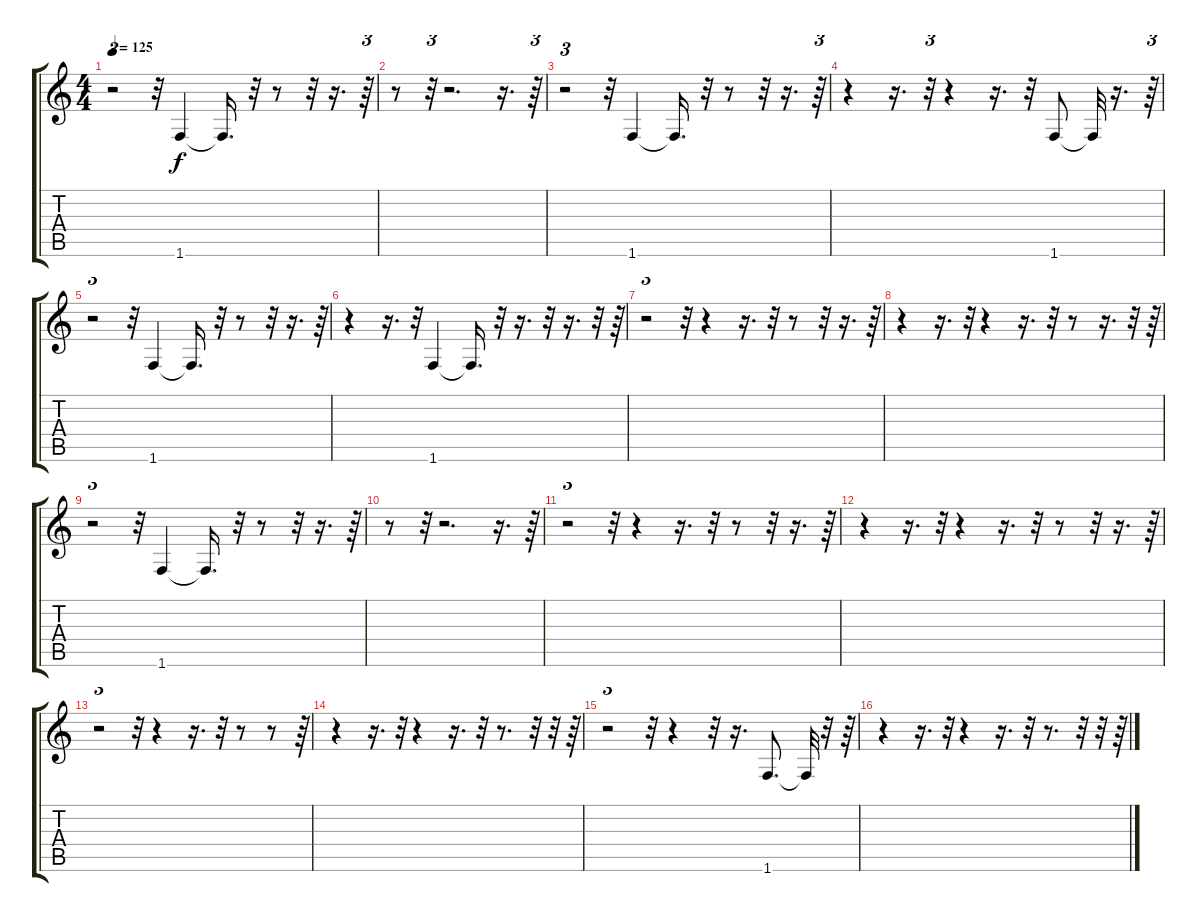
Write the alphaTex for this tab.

\track "" {instrument electricbassfinger}
\staff {score tabs}
\tuning (E4 B3 G3 D3 A2 E2) {hide}
\ts (4 4)
\tempo 125
\clef g2
\ks c
r.2{tu (3 2) dy f} r.32 1.6.4 1.6{t}.16{d} r.32 r.8 r.32 r.16{d} r.64{tu (3 2)} |
r.8 r.32{tu (3 2)} r.2{d} r.16{d} r.64{tu (3 2)} |
r.2{tu (3 2)} r.32 1.6.4 1.6{t}.16{d} r.32 r.8 r.32 r.16{d} r.64{tu (3 2)} |
r.4 r.16{d} r.32{tu (3 2)} r.4 r.16{d} r.32 1.6.8 1.6{t}.32 r.16{d} r.64{tu (3 2)} |
r.2{tu (3 2)} r.32 1.6.4 1.6{t}.16{d} r.32 r.8 r.32 r.16{d} r.64{tu (3 2)} |
r.4 r.16{d} r.32{tu (3 2)} 1.6.4 1.6{t}.16{d} r.32 r.16{d} r.32 r.16{d} r.32 r.64{tu (3 2)} |
r.2{tu (3 2)} r.32 r.4 r.16{d} r.32 r.8 r.32 r.16{d} r.64{tu (3 2)} |
r.4 r.16{d} r.32{tu (3 2)} r.4 r.16{d} r.32 r.8 r.16{d} r.32 r.64{tu (3 2)} |
r.2{tu (3 2)} r.32 1.6.4 1.6{t}.16{d} r.32 r.8 r.32 r.16{d} r.64{tu (3 2)} |
r.8 r.32{tu (3 2)} r.2{d} r.16{d} r.64{tu (3 2)} |
r.2{tu (3 2)} r.32 r.4 r.16{d} r.32 r.8 r.32 r.16{d} r.64{tu (3 2)} |
r.4 r.16{d} r.32{tu (3 2)} r.4 r.16{d} r.32 r.8 r.32 r.16{d} r.64{tu (3 2)} |
r.2{tu (3 2)} r.32 r.4 r.16{d} r.32 r.8 r.8 r.64{tu (3 2)} |
r.4 r.16{d} r.32{tu (3 2)} r.4 r.16{d} r.32 r.8{d} r.32 r.32 r.64{tu (3 2)} |
r.2{tu (3 2)} r.32 r.4 r.32 r.16{d} 1.6.8{d} 1.6{t}.32 r.32 r.64{tu (3 2)} |
r.4 r.16{d} r.32{tu (3 2)} r.4 r.16{d} r.32 r.8{d} r.32 r.32 r.64{tu (3 2)}
